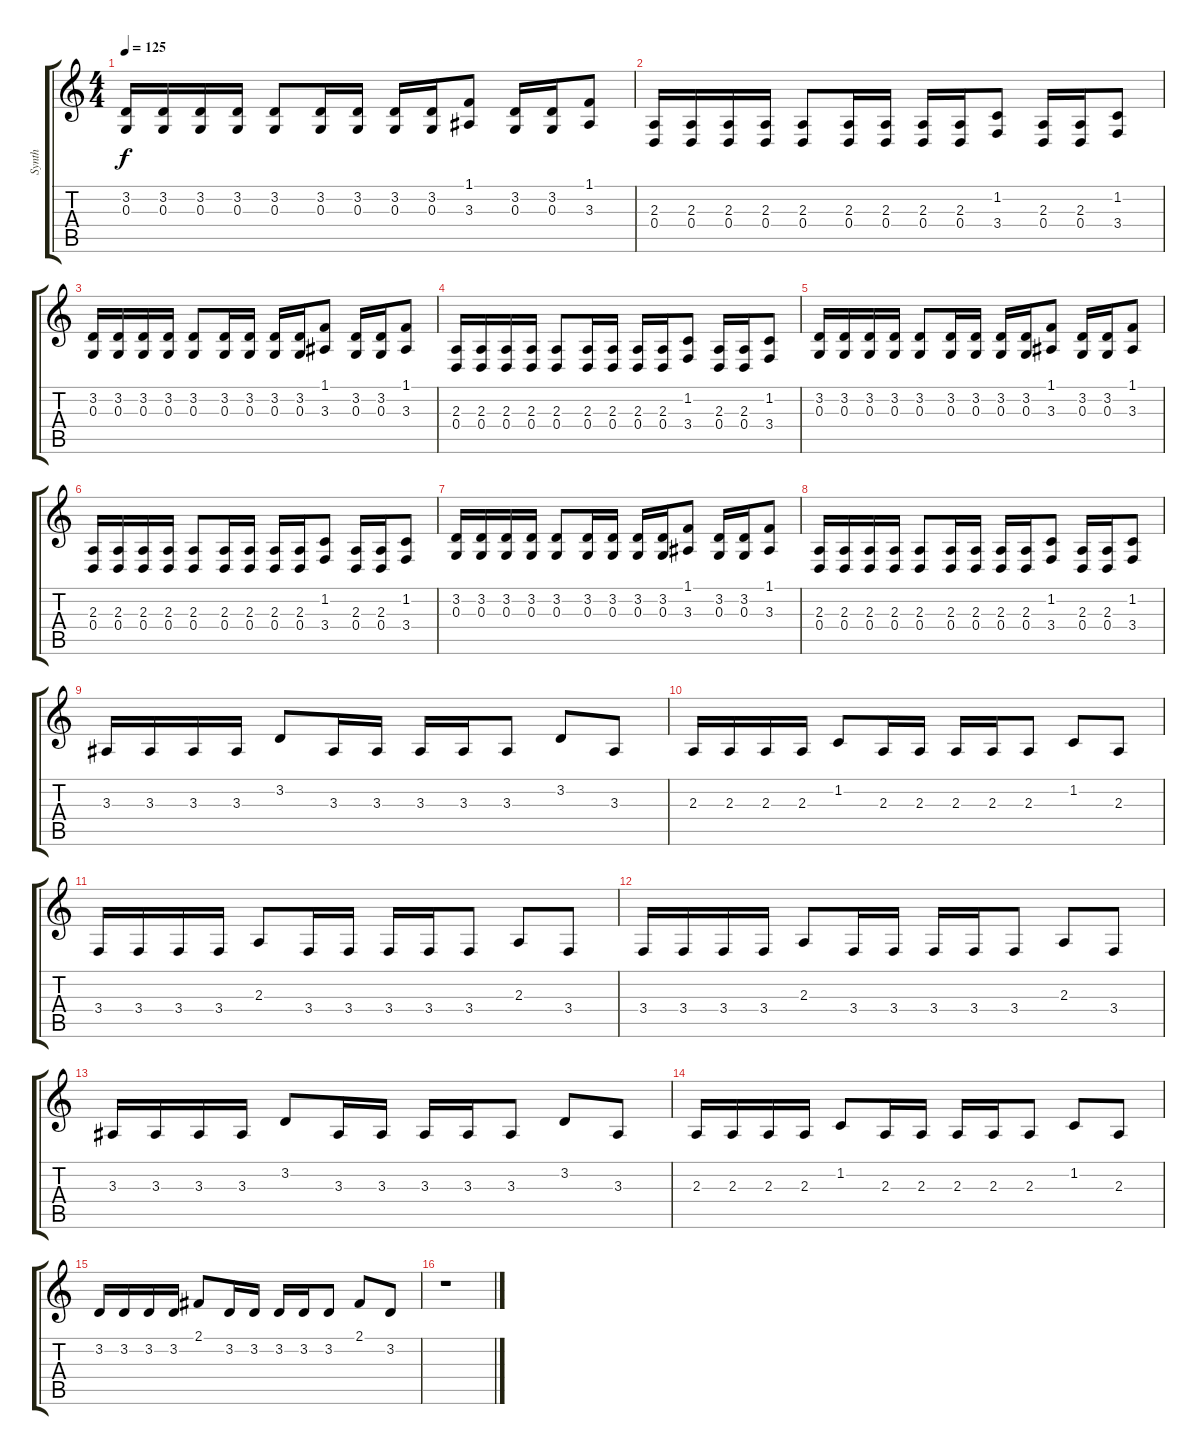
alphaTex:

\track ("Synth" "Synth") {instrument harpsichord}
\staff {score tabs}
\tuning (E4 B3 G3 D3 A2 E2) {hide}
\ts (4 4)
\tempo 125
\clef g2
\ks c
(3.2 0.3).16{dy f} (3.2 0.3).16 (3.2 0.3).16 (3.2 0.3).16 (3.2 0.3).8 (3.2 0.3).16 (3.2 0.3).16 (3.2 0.3).16 (3.2 0.3).16 (1.1 3.3).8 (3.2 0.3).16 (3.2 0.3).16 (1.1 3.3).8 |
(2.3 0.4).16 (2.3 0.4).16 (2.3 0.4).16 (2.3 0.4).16 (2.3 0.4).8 (2.3 0.4).16 (2.3 0.4).16 (2.3 0.4).16 (2.3 0.4).16 (1.2 3.4).8 (2.3 0.4).16 (2.3 0.4).16 (1.2 3.4).8 |
(3.2 0.3).16 (3.2 0.3).16 (3.2 0.3).16 (3.2 0.3).16 (3.2 0.3).8 (3.2 0.3).16 (3.2 0.3).16 (3.2 0.3).16 (3.2 0.3).16 (1.1 3.3).8 (3.2 0.3).16 (3.2 0.3).16 (1.1 3.3).8 |
(2.3 0.4).16 (2.3 0.4).16 (2.3 0.4).16 (2.3 0.4).16 (2.3 0.4).8 (2.3 0.4).16 (2.3 0.4).16 (2.3 0.4).16 (2.3 0.4).16 (1.2 3.4).8 (2.3 0.4).16 (2.3 0.4).16 (1.2 3.4).8 |
(3.2 0.3).16 (3.2 0.3).16 (3.2 0.3).16 (3.2 0.3).16 (3.2 0.3).8 (3.2 0.3).16 (3.2 0.3).16 (3.2 0.3).16 (3.2 0.3).16 (1.1 3.3).8 (3.2 0.3).16 (3.2 0.3).16 (1.1 3.3).8 |
(2.3 0.4).16 (2.3 0.4).16 (2.3 0.4).16 (2.3 0.4).16 (2.3 0.4).8 (2.3 0.4).16 (2.3 0.4).16 (2.3 0.4).16 (2.3 0.4).16 (1.2 3.4).8 (2.3 0.4).16 (2.3 0.4).16 (1.2 3.4).8 |
(3.2 0.3).16 (3.2 0.3).16 (3.2 0.3).16 (3.2 0.3).16 (3.2 0.3).8 (3.2 0.3).16 (3.2 0.3).16 (3.2 0.3).16 (3.2 0.3).16 (1.1 3.3).8 (3.2 0.3).16 (3.2 0.3).16 (1.1 3.3).8 |
(2.3 0.4).16 (2.3 0.4).16 (2.3 0.4).16 (2.3 0.4).16 (2.3 0.4).8 (2.3 0.4).16 (2.3 0.4).16 (2.3 0.4).16 (2.3 0.4).16 (1.2 3.4).8 (2.3 0.4).16 (2.3 0.4).16 (1.2 3.4).8 |
3.3.16 3.3.16 3.3.16 3.3.16 3.2.8 3.3.16 3.3.16 3.3.16 3.3.16 3.3.8 3.2.8 3.3.8 |
2.3.16 2.3.16 2.3.16 2.3.16 1.2.8 2.3.16 2.3.16 2.3.16 2.3.16 2.3.8 1.2.8 2.3.8 |
3.4.16 3.4.16 3.4.16 3.4.16 2.3.8 3.4.16 3.4.16 3.4.16 3.4.16 3.4.8 2.3.8 3.4.8 |
3.4.16 3.4.16 3.4.16 3.4.16 2.3.8 3.4.16 3.4.16 3.4.16 3.4.16 3.4.8 2.3.8 3.4.8 |
3.3.16 3.3.16 3.3.16 3.3.16 3.2.8 3.3.16 3.3.16 3.3.16 3.3.16 3.3.8 3.2.8 3.3.8 |
2.3.16 2.3.16 2.3.16 2.3.16 1.2.8 2.3.16 2.3.16 2.3.16 2.3.16 2.3.8 1.2.8 2.3.8 |
3.2.16 3.2.16 3.2.16 3.2.16 2.1.8 3.2.16 3.2.16 3.2.16 3.2.16 3.2.8 2.1.8 3.2.8 |
r.1
